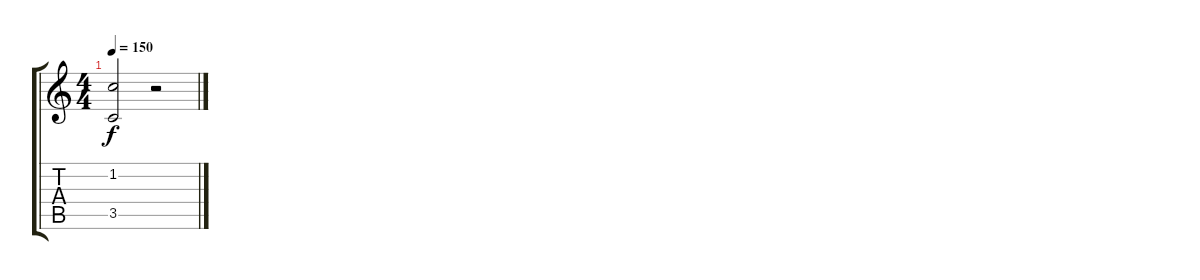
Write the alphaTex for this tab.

\track "" {instrument acousticguitarnylon}
\staff {score tabs}
\tuning (E4 B3 G3 D3 A2 E2) {hide}
\ts (4 4)
\tempo 150
\clef g2
\ks c
(1.2 3.5).2{dy f} r.2
